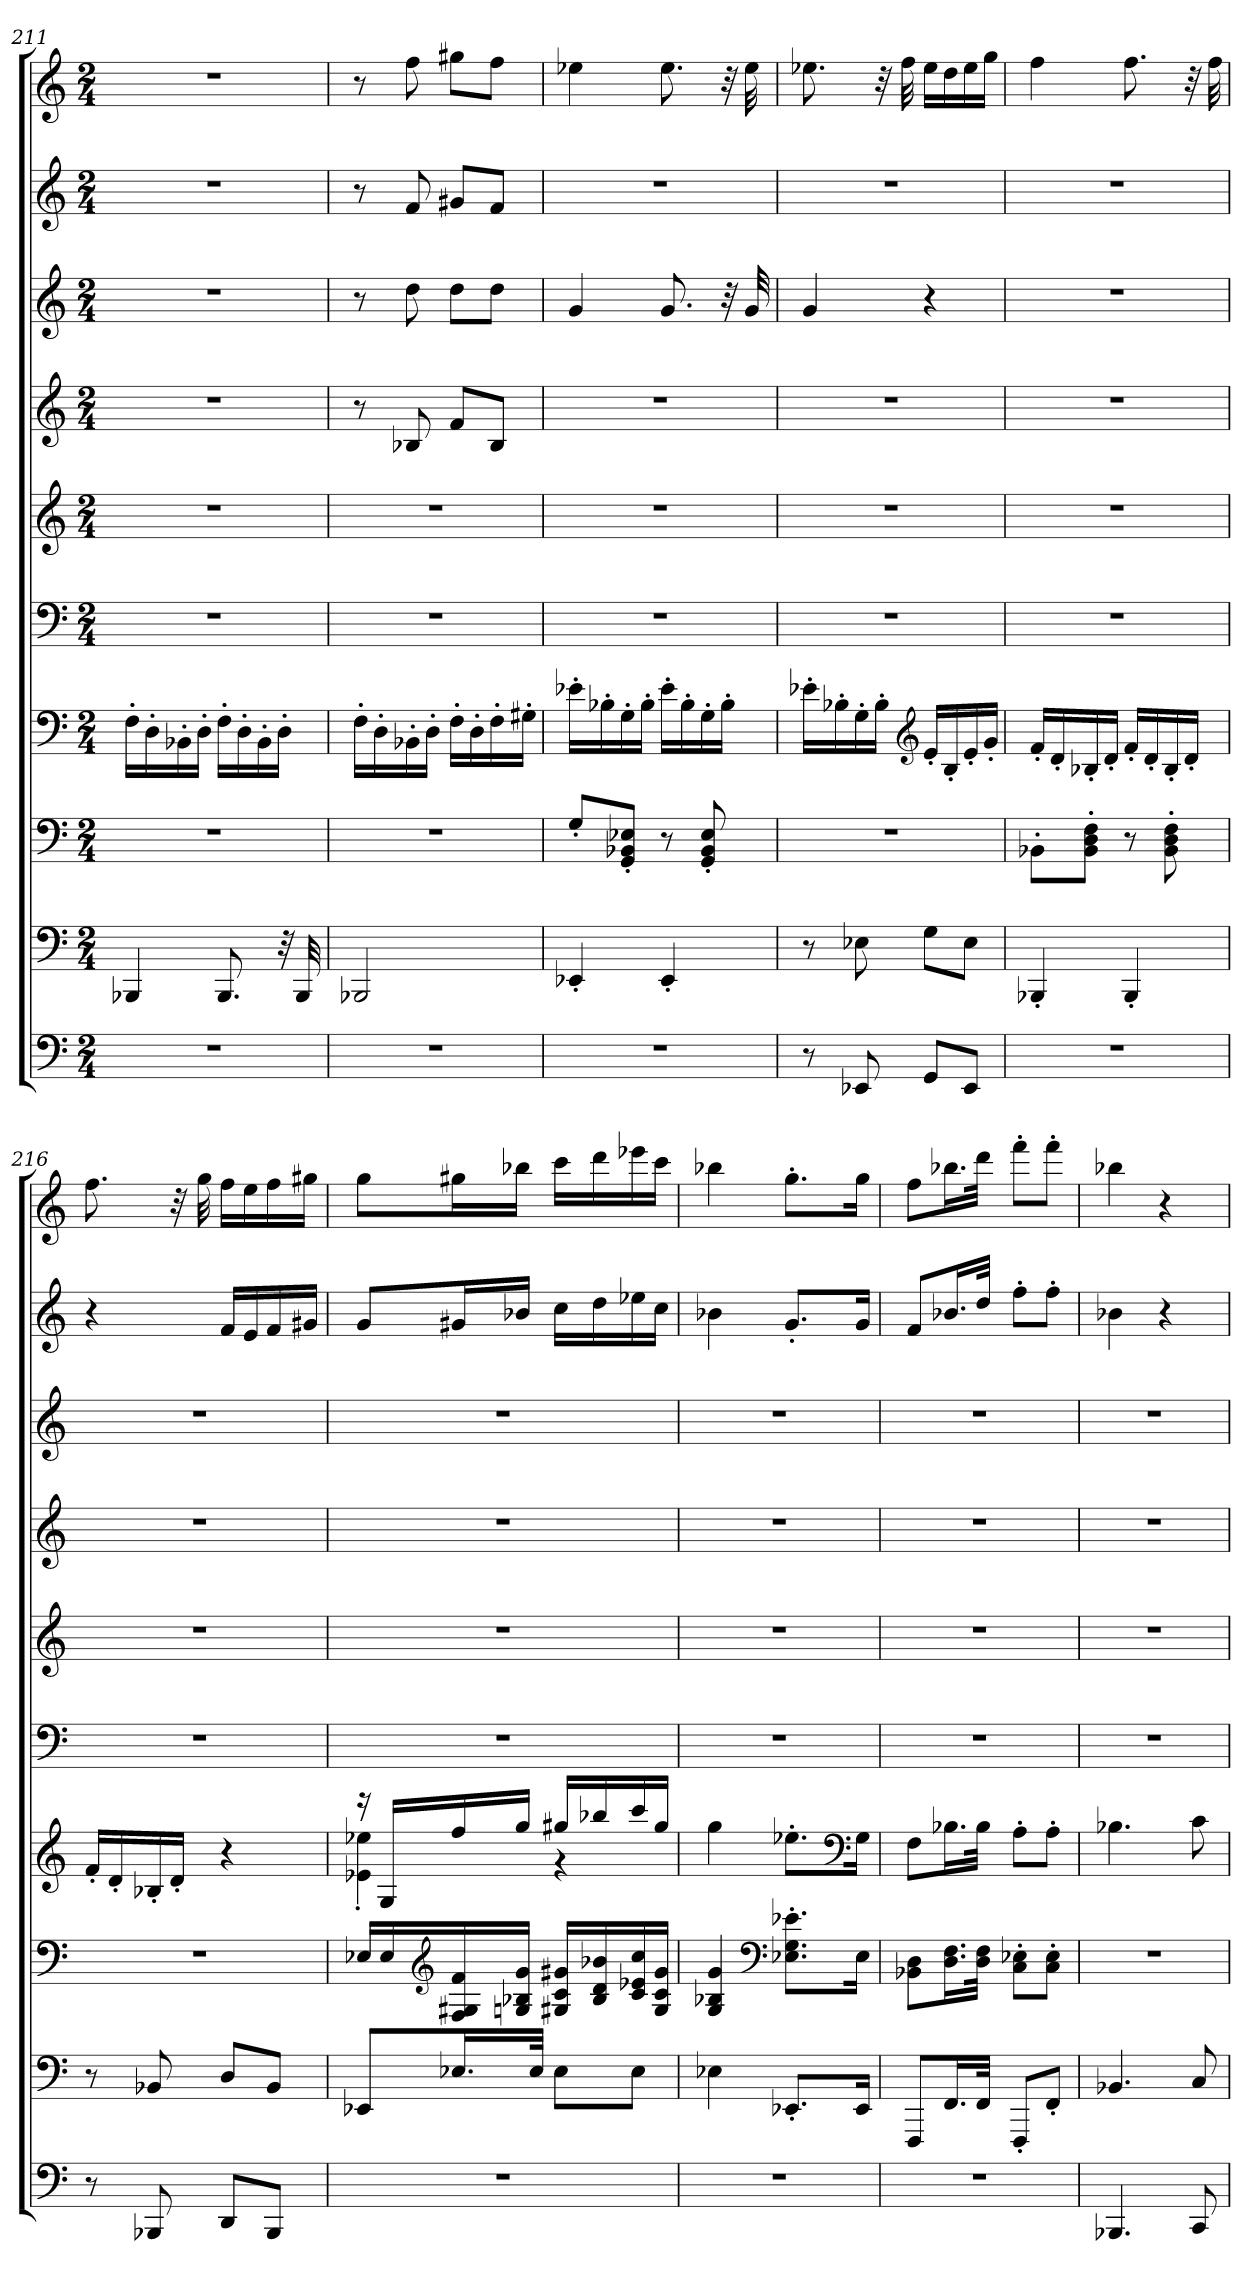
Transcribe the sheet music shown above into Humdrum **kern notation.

**kern	**kern	**kern	**kern	**kern	**kern	**kern	**kern	**kern	**kern
*part5	*part5	*part4	*part4	*part3	*part3	*part2	*part2	*part1	*part1
*staff10	*staff9	*staff8	*staff7	*staff6	*staff5	*staff4	*staff3	*staff2	*staff1
!!LO:PB:g=z
*clefF4	*clefF4	*clefF4	*clefF4	*clefF4	*clefG2	*clefG2	*clefG2	*clefG2	*clefG2
*k[]	*k[]	*k[]	*k[]	*k[]	*k[]	*k[]	*k[]	*k[]	*k[]
*M2/4	*M2/4	*M2/4	*M2/4	*M2/4	*M2/4	*M2/4	*M2/4	*M2/4	*M2/4
*MM123	*MM123	*MM123	*MM123	*MM123	*MM123	*MM123	*MM123	*MM123	*MM123
=211	=211	=211	=211	=211	=211	=211	=211	=211	=211
2r	4BBB-X/	2r	16F'\LL	2r	2r	2r	2r	2r	2r
.	.	.	16D'\	.	.	.	.	.	.
.	.	.	16BB-X'\	.	.	.	.	.	.
.	.	.	16D'\JJ	.	.	.	.	.	.
.	8.BBB-/	.	16F'\LL	.	.	.	.	.	.
.	.	.	16D'\	.	.	.	.	.	.
.	.	.	16BB-'\	.	.	.	.	.	.
.	32r	.	16D'\JJ	.	.	.	.	.	.
.	32BBB-/	.	.	.	.	.	.	.	.
=212	=212	=212	=212	=212	=212	=212	=212	=212	=212
*	*	*	*	*	*	*	*	*	*MM123
2r	2BBB-X/	2r	16F'\LL	2r	2r	8r	8r	8r	8r
.	.	.	16D'\	.	.	.	.	.	.
.	.	.	16BB-X'\	.	.	8B-X/	8dd\	8f/	8ff\
.	.	.	16D'\JJ	.	.	.	.	.	.
.	.	.	16F'\LL	.	.	8f/L	8dd\L	8g#X/L	8gg#X\L
.	.	.	16D'\	.	.	.	.	.	.
.	.	.	16F'\	.	.	8B-/J	8dd\J	8f/J	8ff\J
.	.	.	16G#X'\JJ	.	.	.	.	.	.
=213	=213	=213	=213	=213	=213	=213	=213	=213	=213
*	*	*	*	*	*	*	*	*	*MM123
2r	4EE-X'/	8G'/L	16e-X'\LL	2r	2r	2r	4g/	2r	4ee-X\
.	.	.	16B-X'\	.	.	.	.	.	.
.	.	8GG/' 8BB-X/' 8E-X/'J	16G'\	.	.	.	.	.	.
.	.	.	16B-'\JJ	.	.	.	.	.	.
.	4EE-'/	8r	16e-'\LL	.	.	.	8.g/	.	8.ee-\
.	.	.	16B-'\	.	.	.	.	.	.
.	.	8GG/' 8BB-/' 8E-/'	16G'\	.	.	.	.	.	.
.	.	.	16B-'\JJ	.	.	.	32r	.	32r
*	*	*	*	*	*	*	*	*	*MM121
.	.	.	.	.	.	.	32g/	.	32ee-\
=214	=214	=214	=214	=214	=214	=214	=214	=214	=214
*	*	*	*	*	*	*	*	*	*MM123
8r	8r	2r	16e-X'\LL	2r	2r	2r	4g/	2r	8.ee-X\
.	.	.	16B-X'\	.	.	.	.	.	.
8EE-X/	8E-X\	.	16G'\	.	.	.	.	.	.
.	.	.	16B-'\JJ	.	.	.	.	.	32r
.	.	.	.	.	.	.	.	.	32ff\
*	*	*	*clefG2	*	*	*	*	*	*
8GG/L	8G\L	.	16e-'/LL	.	.	.	4r	.	16ee-\LL
.	.	.	16B-'/	.	.	.	.	.	16dd\
8EE-/J	8E-\J	.	16e-'/	.	.	.	.	.	16ee-\
.	.	.	16g'/JJ	.	.	.	.	.	16gg\JJ
!!LO:PB:g=z
=215	=215	=215	=215	=215	=215	=215	=215	=215	=215
*	*	*	*	*	*	*	*	*	*MM123
2r	4BBB-X'/	8BB-X'\L	16f'/LL	2r	2r	2r	2r	2r	4ff\
.	.	.	16d'/	.	.	.	.	.	.
.	.	8BB-\' 8D\' 8F\'J	16B-X'/	.	.	.	.	.	.
.	.	.	16d'/JJ	.	.	.	.	.	.
.	4BBB-'/	8r	16f'/LL	.	.	.	.	.	8.ff\
.	.	.	16d'/	.	.	.	.	.	.
.	.	8BB-\' 8D\' 8F\'	16B-'/	.	.	.	.	.	.
.	.	.	16d'/JJ	.	.	.	.	.	32r
*	*	*	*	*	*	*	*	*	*MM121
.	.	.	.	.	.	.	.	.	32ff\
=216	=216	=216	=216	=216	=216	=216	=216	=216	=216
*	*	*	*	*	*	*	*	*	*MM123
8r	8r	2r	16f'/LL	2r	2r	2r	2r	4r	8.ff\
.	.	.	16d'/	.	.	.	.	.	.
8BBB-X/	8BB-X/	.	16B-X'/	.	.	.	.	.	.
.	.	.	16d'/JJ	.	.	.	.	.	32r
.	.	.	.	.	.	.	.	.	32gg\
8DD/L	8D/L	.	4r	.	.	.	.	16f/LL	16ff\LL
.	.	.	.	.	.	.	.	16e/	16ee\
8BBB-/J	8BB-/J	.	.	.	.	.	.	16f/	16ff\
.	.	.	.	.	.	.	.	16g#X/JJ	16gg#X\JJ
=217	=217	=217	=217	=217	=217	=217	=217	=217	=217
*	*	*	*^	*	*	*	*	*	*
2r	8EE-X/L	16E-X/LL	16r	4e-X\' 4ee-X\'	2r	2r	2r	2r	8g/L	8gg\L
.	.	16E-/	16G/LL	.	.	.	.	.	.	.
*	*	*clefG2	*	*	*	*	*	*	*	*
.	16.E-X/L	16F/ 16G#X/ 16f/	16ff/	.	.	.	.	.	16g#X/L	16gg#X\L
.	.	16Gn/ 16B-X/ 16g/JJ	16gg/JJ	.	.	.	.	.	16b-X/JJ	16bb-X\JJ
.	32E-/JJk	.	.	.	.	.	.	.	.	.
.	8E-\L	16G#X/ 16c/ 16g#X/LL	16gg#X/LL	4r	.	.	.	.	16cc\LL	16ccc\LL
.	.	16B-/ 16d/ 16b-X/	16bb-X/	.	.	.	.	.	16dd\	16ddd\
.	8E-\J	16c/ 16e-X/ 16cc/	16ccc/	.	.	.	.	.	16ee-X\	16eee-X\
.	.	16G#/ 16c/ 16g#/JJ	16gg#/JJ	.	.	.	.	.	16cc\JJ	16ccc\JJ
*	*	*	*v	*v	*	*	*	*	*	*
!!LO:PB:g=z
=218	=218	=218	=218	=218	=218	=218	=218	=218	=218
*	*	*	*	*	*	*	*	*	*MM118
2r	4E-X\	4G/ 4B-X/ 4g/	4gg\	2r	2r	2r	2r	4b-X\	4bb-X\
*	*	*clefF4	*	*	*	*	*	*	*
.	8.EE-X'/L	8.E-X\' 8.G\' 8.e-X\'L	8.ee-X'\L	.	.	.	.	8.g'/L	8.gg'\L
*	*	*	*clefF4	*	*	*	*	*	*
.	16EE-/Jk	16E-\Jk	16G\Jk	.	.	.	.	16g/Jk	16gg\Jk
=219	=219	=219	=219	=219	=219	=219	=219	=219	=219
*	*	*	*	*	*	*	*	*	*MM121
2r	8FFF/L	8BB-X\ 8D\L	8F\L	2r	2r	2r	2r	8f/L	8ff\L
.	16.FF/L	16.D\ 16.F\L	16.B-X\L	.	.	.	.	16.b-X/L	16.bb-X\L
.	32FF/JJk	32D\ 32F\JJk	32B-\JJk	.	.	.	.	32dd/JJk	32ddd\JJk
.	8FFF'/L	8C\' 8E-X\'L	8A'\L	.	.	.	.	8ff'\L	8fff'\L
.	8FF'/J	8C\' 8E-\'J	8A'\J	.	.	.	.	8ff'\J	8fff'\J
=220	=220	=220	=220	=220	=220	=220	=220	=220	=220
4.BBB-X/	4.BB-X/	2r	4.B-X\	2r	2r	2r	2r	4b-X\	4bb-X\
*	*	*	*	*	*	*	*	*	*MM98
.	.	.	.	.	.	.	.	4r	4r
8CC/	8C/	.	8c\	.	.	.	.	.	.
=	=	=	=	=	=	=	=	=	=
*-	*-	*-	*-	*-	*-	*-	*-	*-	*-
